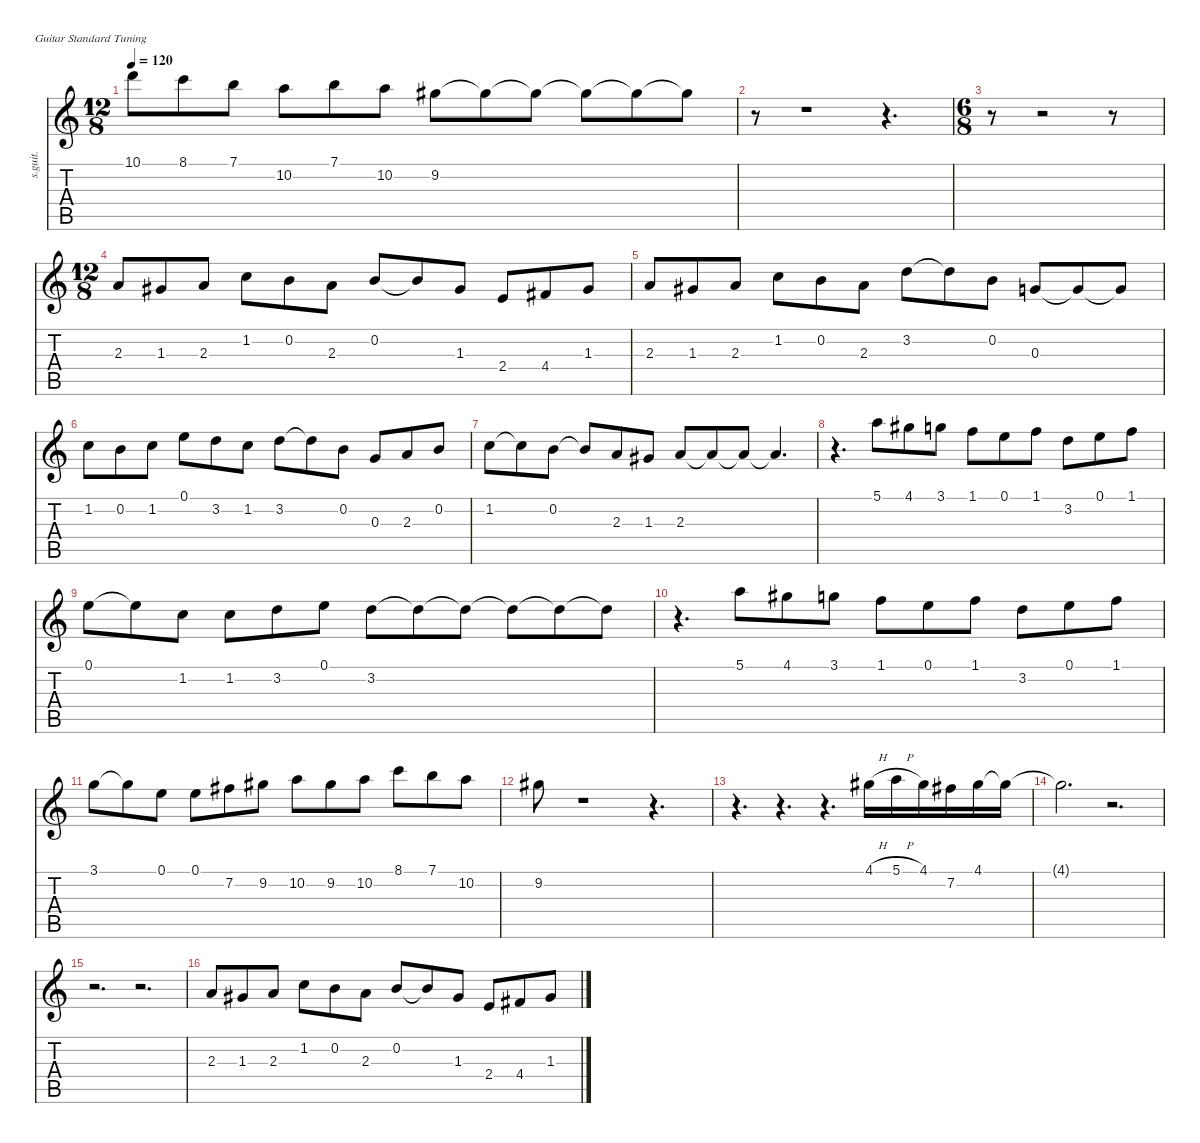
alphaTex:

\defaultSystemsLayout 4
\hideDynamics
\bracketExtendMode nobrackets
\otherSystemsTrackNameOrientation horizontal
\track ("Track 2" "s.guit.") {instrument acousticguitarsteel}
\staff {score tabs}
\tuning (E4 B3 G3 D3 A2 E2)
\ts (12 8)
\tempo 120
\clef g2
\ks c
10.1.8{dy f beam Down} 8.1.8{beam Down} 7.1.8{beam Down} 10.2.8{beam Down} 7.1.8{beam Down} 10.2.8{beam Down} 9.2{acc #}.8{beam Down} 9.2{t acc #}.8{beam Down} 9.2{t acc #}.8{beam Down} 9.2{t acc #}.8{beam Down} 9.2{t acc #}.8{beam Down} 9.2{t acc #}.8{beam Down} |
r.8{beam Down} r.1{beam Down} r.4{d beam Down} |
\ts (6 8)
\beaming (8 3 3 3 3)
r.8{beam Down} r.2{beam Down} r.8{beam Down} |
\ts (12 8)
\beaming (8 3 3 3 3)
2.3.8{beam Up} 1.3{acc #}.8{beam Up} 2.3.8{beam Up} 1.2.8{beam Down} 0.2.8{beam Down} 2.3.8{beam Down} 0.2.8{beam Up} 0.2{t}.8{beam Up} 1.3{acc #}.8{beam Up} 2.4.8{beam Up} 4.4{acc #}.8{beam Up} 1.3{acc #}.8{beam Up} |
2.3.8{beam Up} 1.3{acc #}.8{beam Up} 2.3.8{beam Up} 1.2.8{beam Down} 0.2.8{beam Down} 2.3.8{beam Down} 3.2.8{beam Down} 3.2{t}.8{beam Down} 0.2.8{beam Down} 0.3.8{beam Up} 0.3{t}.8{beam Up} 0.3{t}.8{beam Up} |
1.2.8{beam Down} 0.2.8{beam Down} 1.2.8{beam Down} 0.1.8{beam Down} 3.2.8{beam Down} 1.2.8{beam Down} 3.2.8{beam Down} 3.2{t}.8{beam Down} 0.2.8{beam Down} 0.3.8{beam Up} 2.3.8{beam Up} 0.2.8{beam Up} |
1.2.8{beam Down} 1.2{t}.8{beam Down} 0.2.8{beam Down} 0.2{t}.8{beam Up} 2.3.8{beam Up} 1.3{acc #}.8{beam Up} 2.3.8{beam Up} 2.3{t}.8{beam Up} 2.3{t}.8{beam Up} 2.3{t}.4{d beam Up} |
r.4{d beam Down} 5.1.8{beam Down} 4.1{acc #}.8{beam Down} 3.1.8{beam Down} 1.1.8{beam Down} 0.1.8{beam Down} 1.1.8{beam Down} 3.2.8{beam Down} 0.1.8{beam Down} 1.1.8{beam Down} |
0.1.8{beam Down} 0.1{t}.8{beam Down} 1.2.8{beam Down} 1.2.8{beam Down} 3.2.8{beam Down} 0.1.8{beam Down} 3.2.8{beam Down} 3.2{t}.8{beam Down} 3.2{t}.8{beam Down} 3.2{t}.8{beam Down} 3.2{t}.8{beam Down} 3.2{t}.8{beam Down} |
r.4{d beam Down} 5.1.8{beam Down} 4.1{acc #}.8{beam Down} 3.1.8{beam Down} 1.1.8{beam Down} 0.1.8{beam Down} 1.1.8{beam Down} 3.2.8{beam Down} 0.1.8{beam Down} 1.1.8{beam Down} |
3.1.8{beam Down} 3.1{t}.8{beam Down} 0.1.8{beam Down} 0.1.8{beam Down} 7.2{acc #}.8{beam Down} 9.2{acc #}.8{beam Down} 10.2.8{beam Down} 9.2{acc #}.8{beam Down} 10.2.8{beam Down} 8.1.8{beam Down} 7.1.8{beam Down} 10.2.8{beam Down} |
9.2{acc #}.8{beam Down} r.1{beam Down} r.4{d beam Down} |
r.4{d beam Down} r.4{d beam Down} r.4{d beam Down} 4.1{h acc #}.16{beam Down} 5.1{h}.16{beam Down} 4.1{acc #}.16{beam Down} 7.2{acc #}.16{beam Down} 4.1{acc #}.16{beam Down} 4.1{t acc #}.16{beam Down} |
4.1{t acc #}.2{d beam Down} r.2{d beam Down} |
r.2{d beam Down} r.2{d beam Down} |
2.3.8{beam Up} 1.3{acc #}.8{beam Up} 2.3.8{beam Up} 1.2.8{beam Down} 0.2.8{beam Down} 2.3.8{beam Down} 0.2.8{beam Up} 0.2{t}.8{beam Up} 1.3{acc #}.8{beam Up} 2.4.8{beam Up} 4.4{acc #}.8{beam Up} 1.3{acc #}.8{beam Up}
